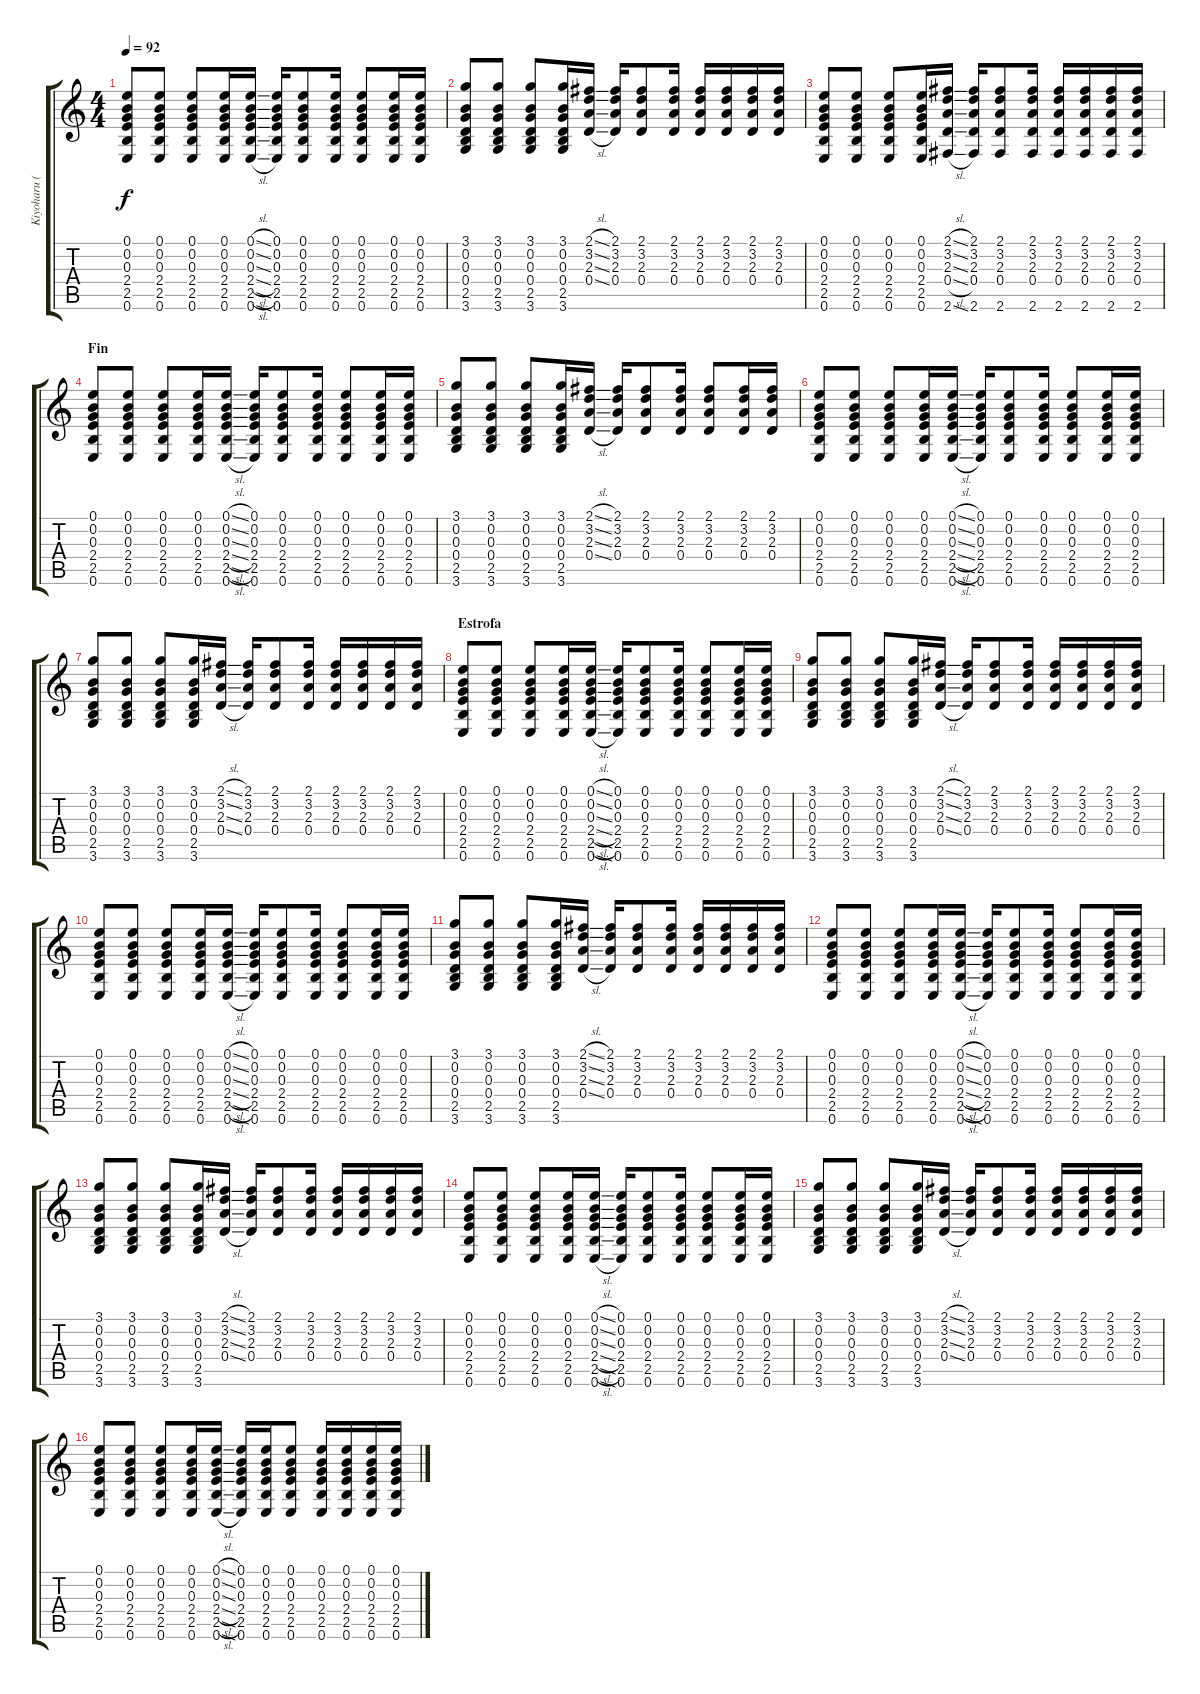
\track ("Kiyoharu (Acoustic)" "Kiyoharu (") {instrument acousticguitarsteel}
\staff {score tabs}
\tuning (E4 B3 G3 D3 A2 E2) {hide}
\ts (4 4)
\tempo 92
\clef g2
\ks c
(0.1 0.2 0.3 2.4 2.5 0.6).8{dy f} (0.1 0.2 0.3 2.4 2.5 0.6).8 (0.1 0.2 0.3 2.4 2.5 0.6).8 (0.1 0.2 0.3 2.4 2.5 0.6).16 (0.1{sl} 0.2{sl} 0.3{sl} 2.4{sl} 2.5{sl} 0.6{sl}).16 (0.1 0.2 0.3 2.4 2.5 0.6).16 (0.1 0.2 0.3 2.4 2.5 0.6).8 (0.1 0.2 0.3 2.4 2.5 0.6).16 (0.1 0.2 0.3 2.4 2.5 0.6).8 (0.1 0.2 0.3 2.4 2.5 0.6).16 (0.1 0.2 0.3 2.4 2.5 0.6).16 |
(3.1 0.2 0.3 0.4 2.5 3.6).8 (3.1 0.2 0.3 0.4 2.5 3.6).8 (3.1 0.2 0.3 0.4 2.5 3.6).8 (3.1 0.2 0.3 0.4 2.5 3.6).16 (2.1{sl} 3.2{sl} 2.3{sl} 0.4{sl}).16 (2.1 3.2 2.3 0.4).16 (2.1 3.2 2.3 0.4).8 (2.1 3.2 2.3 0.4).16 (2.1 3.2 2.3 0.4).16 (2.1 3.2 2.3 0.4).16 (2.1 3.2 2.3 0.4).16 (2.1 3.2 2.3 0.4).16 |
(0.1 0.2 0.3 2.4 2.5 0.6).8 (0.1 0.2 0.3 2.4 2.5 0.6).8 (0.1 0.2 0.3 2.4 2.5 0.6).8 (0.1 0.2 0.3 2.4 2.5 0.6).16 (2.1{sl} 3.2{sl} 2.3{sl} 0.4{sl} 2.6{sl}).16 (2.1 3.2 2.3 0.4 2.6).16 (2.1 3.2 2.3 0.4 2.6).8 (2.1 3.2 2.3 0.4 2.6).16 (2.1 3.2 2.3 0.4 2.6).16 (2.1 3.2 2.3 0.4 2.6).16 (2.1 3.2 2.3 0.4 2.6).16 (2.1 3.2 2.3 0.4 2.6).16 |
\section ("" "Fin")
(0.1 0.2 0.3 2.4 2.5 0.6).8 (0.1 0.2 0.3 2.4 2.5 0.6).8 (0.1 0.2 0.3 2.4 2.5 0.6).8 (0.1 0.2 0.3 2.4 2.5 0.6).16 (0.1{sl} 0.2{sl} 0.3{sl} 2.4{sl} 2.5{sl} 0.6{sl}).16 (0.1 0.2 0.3 2.4 2.5 0.6).16 (0.1 0.2 0.3 2.4 2.5 0.6).8 (0.1 0.2 0.3 2.4 2.5 0.6).16 (0.1 0.2 0.3 2.4 2.5 0.6).8 (0.1 0.2 0.3 2.4 2.5 0.6).16 (0.1 0.2 0.3 2.4 2.5 0.6).16 |
(3.1 0.2 0.3 0.4 2.5 3.6).8 (3.1 0.2 0.3 0.4 2.5 3.6).8 (3.1 0.2 0.3 0.4 2.5 3.6).8 (3.1 0.2 0.3 0.4 2.5 3.6).16 (2.1{sl} 3.2{sl} 2.3{sl} 0.4{sl}).16 (2.1 3.2 2.3 0.4).16 (2.1 3.2 2.3 0.4).8 (2.1 3.2 2.3 0.4).16 (2.1 3.2 2.3 0.4).8 (2.1 3.2 2.3 0.4).16 (2.1 3.2 2.3 0.4).16 |
(0.1 0.2 0.3 2.4 2.5 0.6).8 (0.1 0.2 0.3 2.4 2.5 0.6).8 (0.1 0.2 0.3 2.4 2.5 0.6).8 (0.1 0.2 0.3 2.4 2.5 0.6).16 (0.1{sl} 0.2{sl} 0.3{sl} 2.4{sl} 2.5{sl} 0.6{sl}).16 (0.1 0.2 0.3 2.4 2.5 0.6).16 (0.1 0.2 0.3 2.4 2.5 0.6).8 (0.1 0.2 0.3 2.4 2.5 0.6).16 (0.1 0.2 0.3 2.4 2.5 0.6).8 (0.1 0.2 0.3 2.4 2.5 0.6).16 (0.1 0.2 0.3 2.4 2.5 0.6).16 |
(3.1 0.2 0.3 0.4 2.5 3.6).8 (3.1 0.2 0.3 0.4 2.5 3.6).8 (3.1 0.2 0.3 0.4 2.5 3.6).8 (3.1 0.2 0.3 0.4 2.5 3.6).16 (2.1{sl} 3.2{sl} 2.3{sl} 0.4{sl}).16 (2.1 3.2 2.3 0.4).16 (2.1 3.2 2.3 0.4).8 (2.1 3.2 2.3 0.4).16 (2.1 3.2 2.3 0.4).16 (2.1 3.2 2.3 0.4).16 (2.1 3.2 2.3 0.4).16 (2.1 3.2 2.3 0.4).16 |
\section ("" "Estrofa")
(0.1 0.2 0.3 2.4 2.5 0.6).8 (0.1 0.2 0.3 2.4 2.5 0.6).8 (0.1 0.2 0.3 2.4 2.5 0.6).8 (0.1 0.2 0.3 2.4 2.5 0.6).16 (0.1{sl} 0.2{sl} 0.3{sl} 2.4{sl} 2.5{sl} 0.6{sl}).16 (0.1 0.2 0.3 2.4 2.5 0.6).16 (0.1 0.2 0.3 2.4 2.5 0.6).8 (0.1 0.2 0.3 2.4 2.5 0.6).16 (0.1 0.2 0.3 2.4 2.5 0.6).8 (0.1 0.2 0.3 2.4 2.5 0.6).16 (0.1 0.2 0.3 2.4 2.5 0.6).16 |
(3.1 0.2 0.3 0.4 2.5 3.6).8 (3.1 0.2 0.3 0.4 2.5 3.6).8 (3.1 0.2 0.3 0.4 2.5 3.6).8 (3.1 0.2 0.3 0.4 2.5 3.6).16 (2.1{sl} 3.2{sl} 2.3{sl} 0.4{sl}).16 (2.1 3.2 2.3 0.4).16 (2.1 3.2 2.3 0.4).8 (2.1 3.2 2.3 0.4).16 (2.1 3.2 2.3 0.4).16 (2.1 3.2 2.3 0.4).16 (2.1 3.2 2.3 0.4).16 (2.1 3.2 2.3 0.4).16 |
(0.1 0.2 0.3 2.4 2.5 0.6).8 (0.1 0.2 0.3 2.4 2.5 0.6).8 (0.1 0.2 0.3 2.4 2.5 0.6).8 (0.1 0.2 0.3 2.4 2.5 0.6).16 (0.1{sl} 0.2{sl} 0.3{sl} 2.4{sl} 2.5{sl} 0.6{sl}).16 (0.1 0.2 0.3 2.4 2.5 0.6).16 (0.1 0.2 0.3 2.4 2.5 0.6).8 (0.1 0.2 0.3 2.4 2.5 0.6).16 (0.1 0.2 0.3 2.4 2.5 0.6).8 (0.1 0.2 0.3 2.4 2.5 0.6).16 (0.1 0.2 0.3 2.4 2.5 0.6).16 |
(3.1 0.2 0.3 0.4 2.5 3.6).8 (3.1 0.2 0.3 0.4 2.5 3.6).8 (3.1 0.2 0.3 0.4 2.5 3.6).8 (3.1 0.2 0.3 0.4 2.5 3.6).16 (2.1{sl} 3.2{sl} 2.3{sl} 0.4{sl}).16 (2.1 3.2 2.3 0.4).16 (2.1 3.2 2.3 0.4).8 (2.1 3.2 2.3 0.4).16 (2.1 3.2 2.3 0.4).16 (2.1 3.2 2.3 0.4).16 (2.1 3.2 2.3 0.4).16 (2.1 3.2 2.3 0.4).16 |
(0.1 0.2 0.3 2.4 2.5 0.6).8 (0.1 0.2 0.3 2.4 2.5 0.6).8 (0.1 0.2 0.3 2.4 2.5 0.6).8 (0.1 0.2 0.3 2.4 2.5 0.6).16 (0.1{sl} 0.2{sl} 0.3{sl} 2.4{sl} 2.5{sl} 0.6{sl}).16 (0.1 0.2 0.3 2.4 2.5 0.6).16 (0.1 0.2 0.3 2.4 2.5 0.6).8 (0.1 0.2 0.3 2.4 2.5 0.6).16 (0.1 0.2 0.3 2.4 2.5 0.6).8 (0.1 0.2 0.3 2.4 2.5 0.6).16 (0.1 0.2 0.3 2.4 2.5 0.6).16 |
(3.1 0.2 0.3 0.4 2.5 3.6).8 (3.1 0.2 0.3 0.4 2.5 3.6).8 (3.1 0.2 0.3 0.4 2.5 3.6).8 (3.1 0.2 0.3 0.4 2.5 3.6).16 (2.1{sl} 3.2{sl} 2.3{sl} 0.4{sl}).16 (2.1 3.2 2.3 0.4).16 (2.1 3.2 2.3 0.4).8 (2.1 3.2 2.3 0.4).16 (2.1 3.2 2.3 0.4).16 (2.1 3.2 2.3 0.4).16 (2.1 3.2 2.3 0.4).16 (2.1 3.2 2.3 0.4).16 |
(0.1 0.2 0.3 2.4 2.5 0.6).8 (0.1 0.2 0.3 2.4 2.5 0.6).8 (0.1 0.2 0.3 2.4 2.5 0.6).8 (0.1 0.2 0.3 2.4 2.5 0.6).16 (0.1{sl} 0.2{sl} 0.3{sl} 2.4{sl} 2.5{sl} 0.6{sl}).16 (0.1 0.2 0.3 2.4 2.5 0.6).16 (0.1 0.2 0.3 2.4 2.5 0.6).8 (0.1 0.2 0.3 2.4 2.5 0.6).16 (0.1 0.2 0.3 2.4 2.5 0.6).8 (0.1 0.2 0.3 2.4 2.5 0.6).16 (0.1 0.2 0.3 2.4 2.5 0.6).16 |
(3.1 0.2 0.3 0.4 2.5 3.6).8 (3.1 0.2 0.3 0.4 2.5 3.6).8 (3.1 0.2 0.3 0.4 2.5 3.6).8 (3.1 0.2 0.3 0.4 2.5 3.6).16 (2.1{sl} 3.2{sl} 2.3{sl} 0.4{sl}).16 (2.1 3.2 2.3 0.4).16 (2.1 3.2 2.3 0.4).8 (2.1 3.2 2.3 0.4).16 (2.1 3.2 2.3 0.4).16 (2.1 3.2 2.3 0.4).16 (2.1 3.2 2.3 0.4).16 (2.1 3.2 2.3 0.4).16 |
(0.1 0.2 0.3 2.4 2.5 0.6).8 (0.1 0.2 0.3 2.4 2.5 0.6).8 (0.1 0.2 0.3 2.4 2.5 0.6).8 (0.1 0.2 0.3 2.4 2.5 0.6).16 (0.1{sl} 0.2{sl} 0.3{sl} 2.4{sl} 2.5{sl} 0.6{sl}).16 (0.1 0.2 0.3 2.4 2.5 0.6).16 (0.1 0.2 0.3 2.4 2.5 0.6).16 (0.1 0.2 0.3 2.4 2.5 0.6).8 (0.1 0.2 0.3 2.4 2.5 0.6).16 (0.1 0.2 0.3 2.4 2.5 0.6).16 (0.1 0.2 0.3 2.4 2.5 0.6).16 (0.1 0.2 0.3 2.4 2.5 0.6).16
